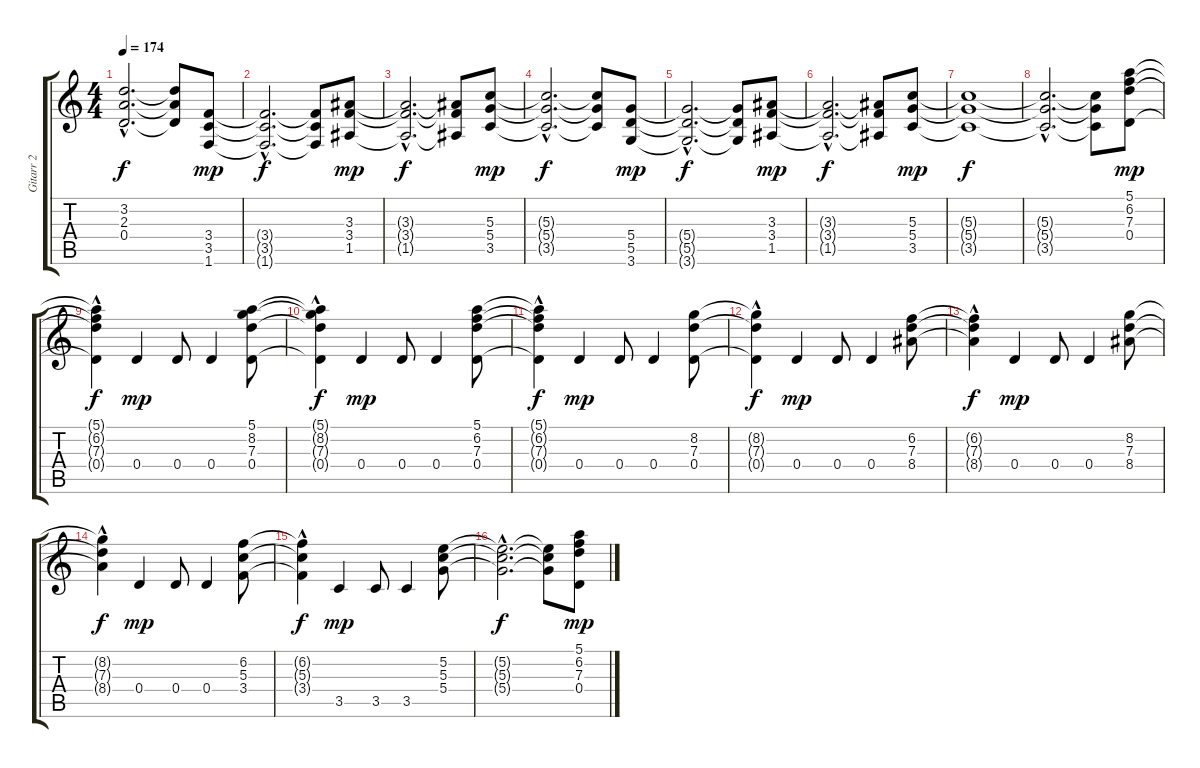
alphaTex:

\track ("Gitarr 2" "Gitarr 2") {instrument distortionguitar}
\staff {score tabs}
\tuning (E4 B3 G3 D3 A2 E2) {hide}
\ts (4 4)
\tempo 174
\clef g2
\ks c
(3.2{hac t} 2.3{hac t} 0.4{hac t}).2{d dy f} (3.2{t} 2.3{t} 0.4{t}).8 (3.4 3.5 1.6).8{dy mp} |
(3.4{hac t} 3.5{hac t} 1.6{hac t}).2{d dy f} (3.4{t} 3.5{t} 1.6{t}).8 (3.3 3.4 1.5).8{dy mp} |
(3.3{hac t} 3.4{hac t} 1.5{hac t}).2{d dy f} (3.3{t} 3.4{t} 1.5{t}).8 (5.3 5.4 3.5).8{dy mp} |
(5.3{hac t} 5.4{hac t} 3.5{hac t}).2{d dy f} (5.3{t} 5.4{t} 3.5{t}).8 (5.4 5.5 3.6).8{dy mp} |
(5.4{hac t} 5.5{hac t} 3.6{hac t}).2{d dy f} (5.4{t} 5.5{t} 3.6{t}).8 (3.3 3.4 1.5).8{dy mp} |
(3.3{hac t} 3.4{hac t} 1.5{hac t}).2{d dy f} (3.3{t} 3.4{t} 1.5{t}).8 (5.3 5.4 3.5).8{dy mp} |
(5.3{t} 5.4{t} 3.5{t}).1{dy f} |
(5.3{hac t} 5.4{hac t} 3.5{hac t}).2{d} (5.3{t} 5.4{t} 3.5{t}).8 (5.1 6.2 7.3 0.4).8{dy mp} |
(5.1{hac t} 6.2{hac t} 7.3{hac t} 0.4{t}).4{dy f} 0.4.4{dy mp} 0.4.8 0.4.4 (5.1 8.2 7.3 0.4).8 |
(5.1{hac t} 8.2{hac t} 7.3{hac t} 0.4{t}).4{dy f} 0.4.4{dy mp} 0.4.8 0.4.4 (5.1 6.2 7.3 0.4).8 |
(5.1{hac t} 6.2{hac t} 7.3{hac t} 0.4{t}).4{dy f} 0.4.4{dy mp} 0.4.8 0.4.4 (8.2 7.3 0.4).8 |
(8.2{hac t} 7.3{t} 0.4{t}).4{dy f} 0.4.4{dy mp} 0.4.8 0.4.4 (6.2 7.3 8.4).8 |
(6.2{hac t} 7.3{t} 8.4{t}).4{dy f} 0.4.4{dy mp} 0.4.8 0.4.4 (8.2 7.3 8.4).8 |
(8.2{hac t} 7.3{t} 8.4{t}).4{dy f} 0.4.4{dy mp} 0.4.8 0.4.4 (6.2 5.3 3.4).8 |
(6.2{hac t} 5.3{t} 3.4{hac t}).4{dy f} 3.5.4{dy mp} 3.5.8 3.5.4 (5.2 5.3 5.4).8 |
(5.2{hac t} 5.3{hac t} 5.4{hac t}).2{d dy f} (5.2{t} 5.3{t} 5.4{t}).8 (5.1 6.2 7.3 0.4).8{dy mp}
